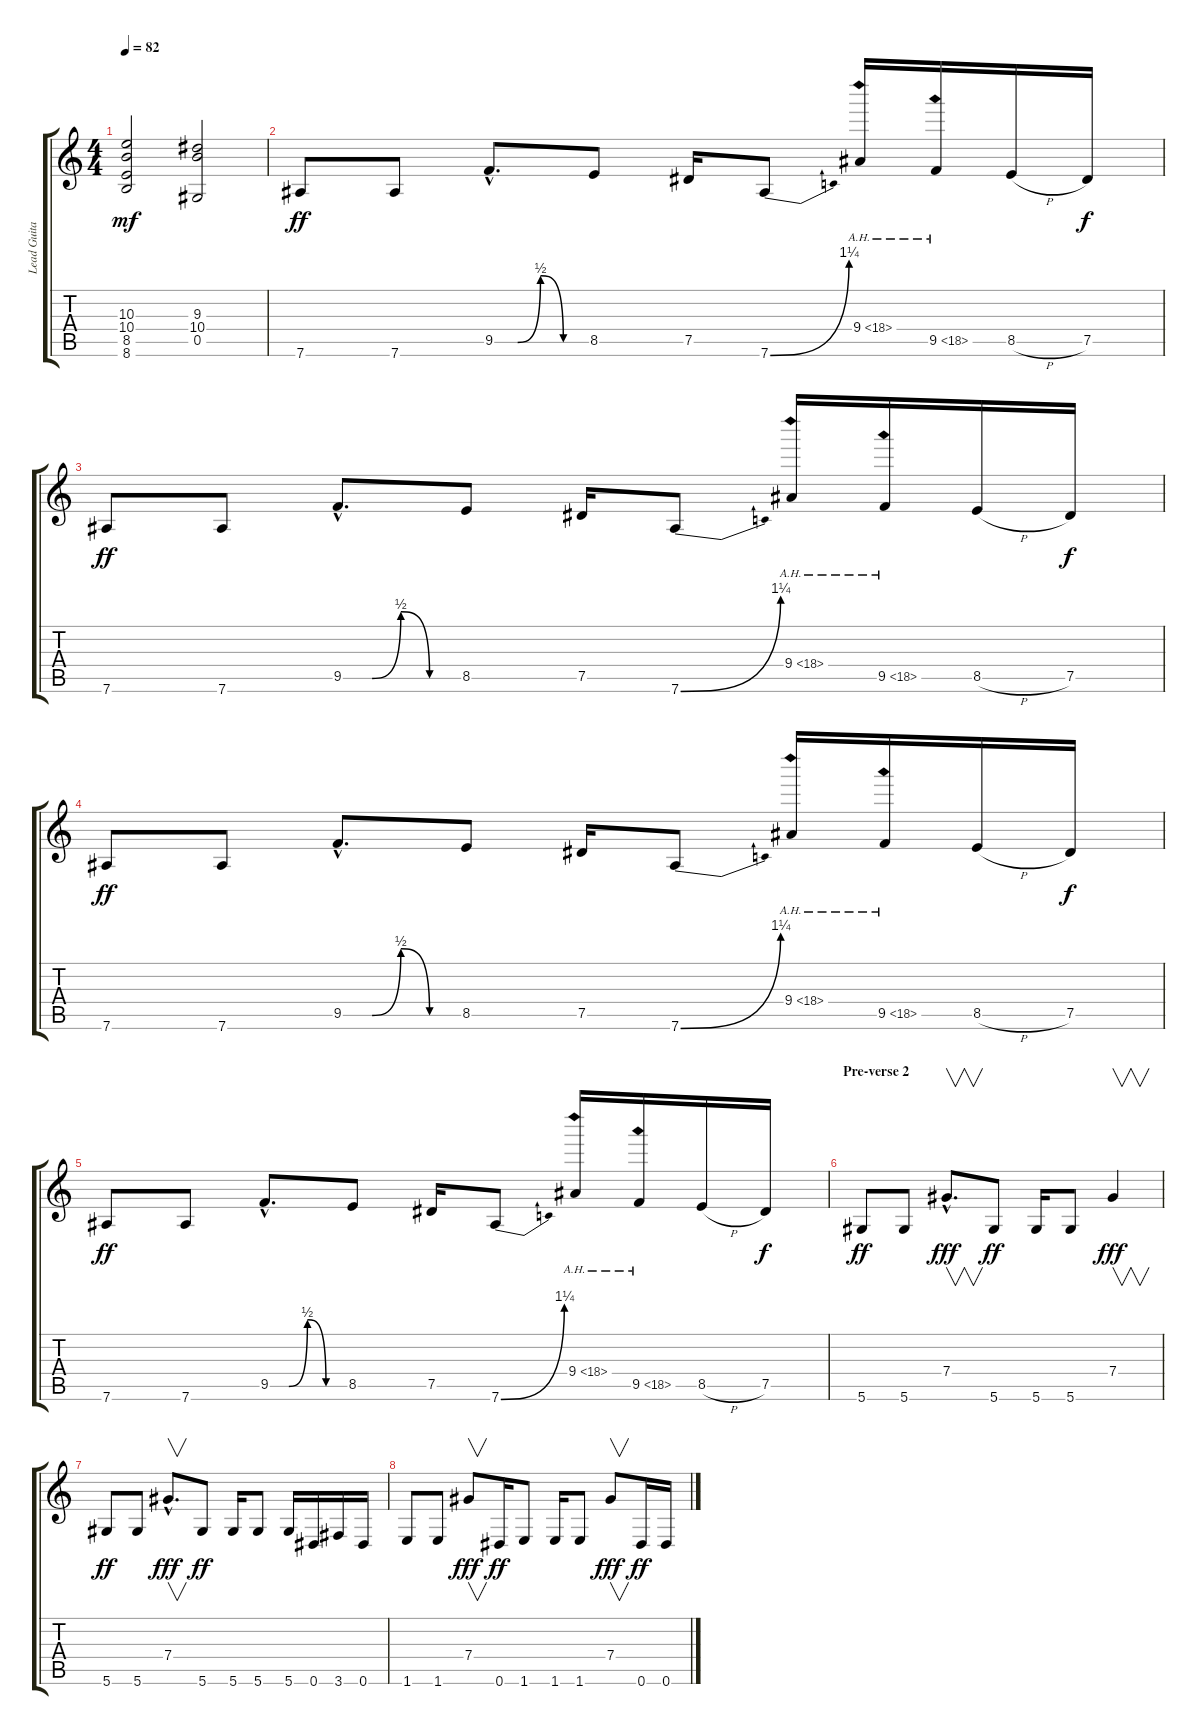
\track ("Lead Guitar" "Lead Guita") {instrument distortionguitar}
\staff {score tabs}
\tuning (Eb4 Bb3 Gb3 Db3 Ab2 Eb2) {hide}
\ts (4 4)
\tempo 82
\clef g2
\ks c
(10.3 10.4 8.5 8.6).2{dy mf} (9.3 10.4 0.5).2 |
7.6.8{dy ff} 7.6.8 9.5{be (custom 0 0 15 0 30 2 45 0 60 0) hac}.8{d} 8.5.8 7.5.16 7.6{be (bend 0 0 60 5)}.8 9.4{ah 9}.16 9.5{ah 9}.16 8.5{h}.16 7.5.16{dy f} |
7.6.8{dy ff} 7.6.8 9.5{be (custom 0 0 15 0 30 2 45 0 60 0) hac}.8{d} 8.5.8 7.5.16 7.6{be (bend 0 0 60 5)}.8 9.4{ah 9}.16 9.5{ah 9}.16 8.5{h}.16 7.5.16{dy f} |
7.6.8{dy ff} 7.6.8 9.5{be (custom 0 0 15 0 30 2 45 0 60 0) hac}.8{d} 8.5.8 7.5.16 7.6{be (bend 0 0 60 5)}.8 9.4{ah 9}.16 9.5{ah 9}.16 8.5{h}.16 7.5.16{dy f} |
7.6.8{dy ff} 7.6.8 9.5{be (custom 0 0 15 0 30 2 45 0 60 0) hac}.8{d} 8.5.8 7.5.16 7.6{be (bend 0 0 60 5)}.8 9.4{ah 9}.16 9.5{ah 9}.16 8.5{h}.16 7.5.16{dy f} |
\section ("" "Pre-verse 2")
5.6.8{dy ff} 5.6.8 7.4{hac}.8{v d dy fff} 5.6.8{dy ff} 5.6.16 5.6.8 7.4.4{v dy fff} |
5.6.8{dy ff} 5.6.8 7.4{hac}.8{v d dy fff} 5.6.8{dy ff} 5.6.16 5.6.8 5.6.16 0.6.16 3.6.16 0.6.16 |
1.6.8 1.6.8 7.4.8{v dy fff} 0.6.16{dy ff} 1.6.8 1.6.16 1.6.8 7.4.8{v dy fff} 0.6.16{dy ff} 0.6.16
